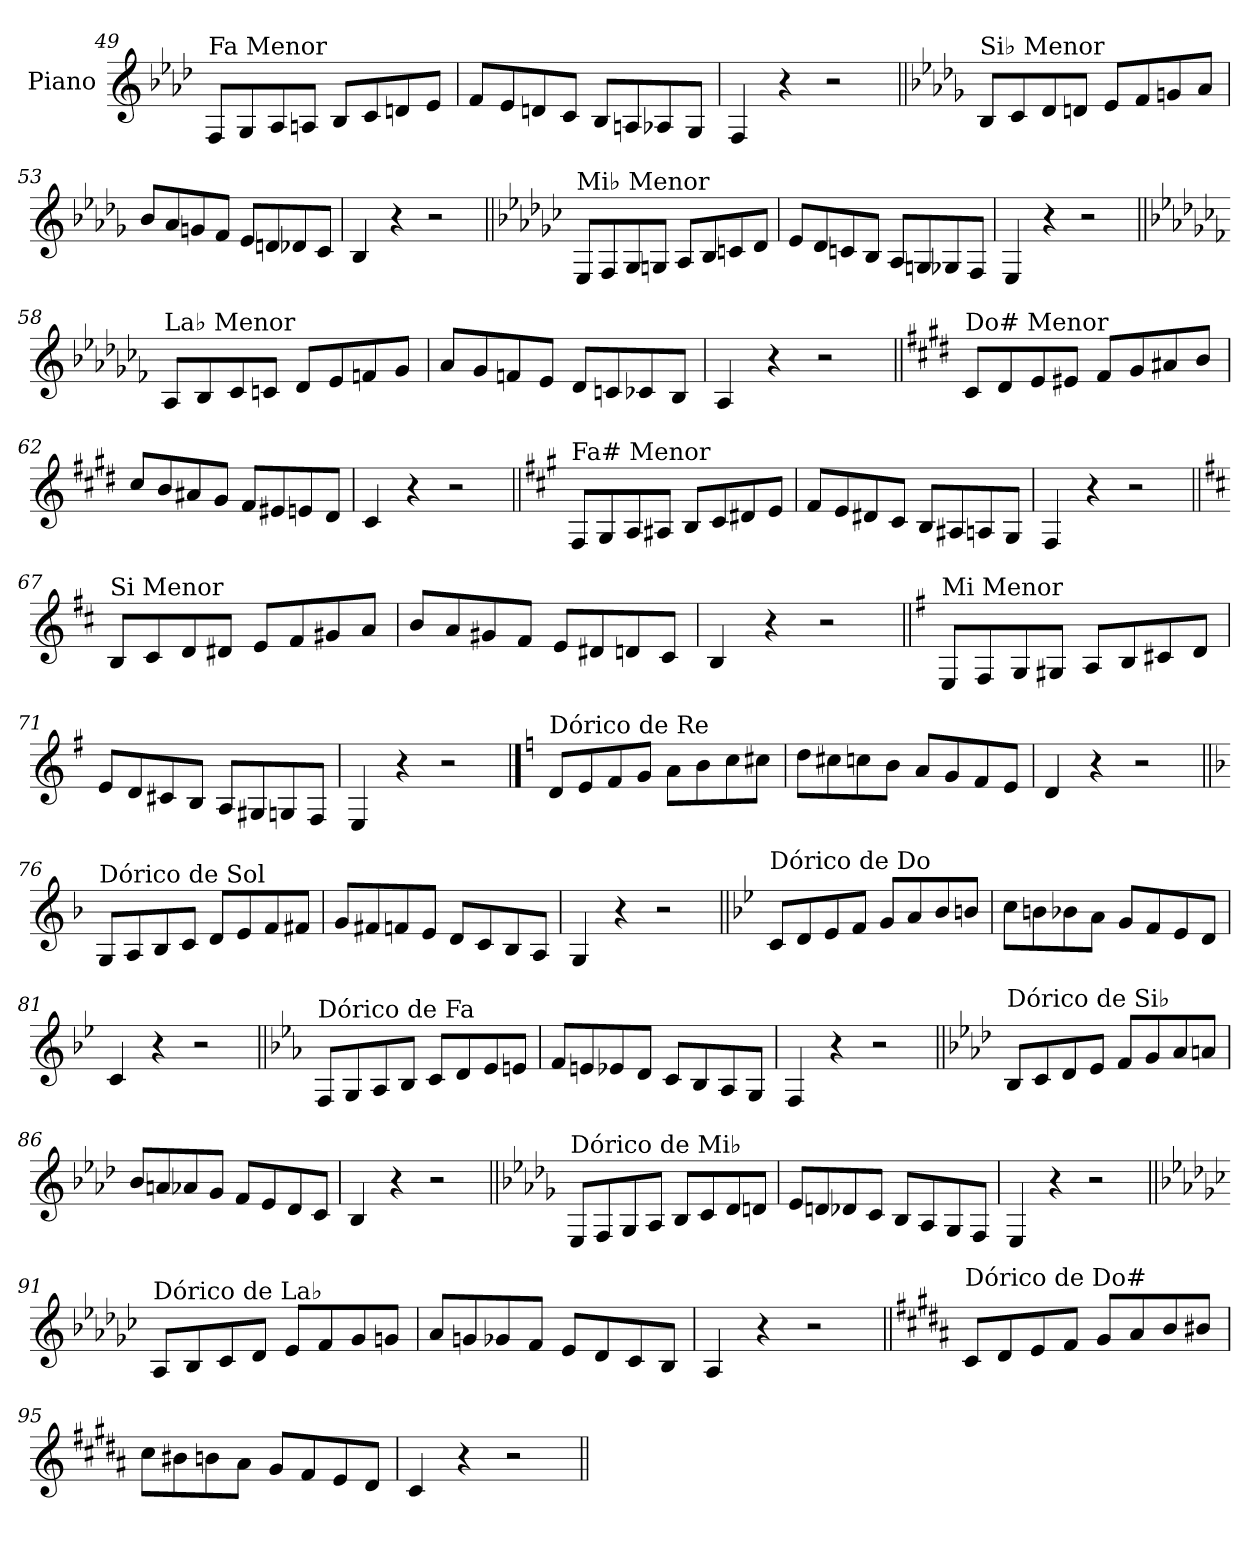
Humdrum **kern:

**kern
*part1
*staff1
*I"Piano
*I'Pno.
!!LO:LB:g=z
*clefG2
*k[b-e-a-d-]
=49
!LO:TX:a:t=Fa Menor
8F/L
8G/
8A-/
8An/J
8B-/L
8c/
8dn/
8e-/J
=50
8f/L
8e-/
8dn/
8c/J
8B-/L
8An/
8A-X/
8G/J
=51
4F/
4r
2r
=52||
*k[b-e-a-d-g-]
!LO:TX:a:t=Si♭ Menor
8B-/L
8c/
8d-/
8dn/J
8e-/L
8f/
8gn/
8a-/J
=53
8b-/L
8a-/
8gn/
8f/J
8e-/L
8dn/
8d-X/
8c/J
=54
4B-/
4r
2r
!!LO:LB:g=z
=55||
*k[b-e-a-d-g-c-]
!LO:TX:a:t=Mi♭ Menor
8E-/L
8F/
8G-/
8Gn/J
8A-/L
8B-/
8cn/
8d-/J
=56
8e-/L
8d-/
8cn/
8B-/J
8A-/L
8Gn/
8G-X/
8F/J
=57
4E-/
4r
2r
=58||
*k[b-e-a-d-g-c-f-]
!LO:TX:a:t=La♭ Menor
8A-/L
8B-/
8c-/
8cn/J
8d-/L
8e-/
8fn/
8g-/J
=59
8a-/L
8g-/
8fn/
8e-/J
8d-/L
8cn/
8c-X/
8B-/J
=60
4A-/
4r
2r
!!LO:LB:g=z
=61||
*k[f#c#g#d#]
!LO:TX:a:t=Do# Menor
8c#/L
8d#/
8e/
8e#X/J
8f#/L
8g#/
8a#X/
8b/J
=62
8cc#/L
8b/
8a#X/
8g#/J
8f#/L
8e#X/
8en/
8d#/J
=63
4c#/
4r
2r
=64||
*k[f#c#g#]
!LO:TX:a:t=Fa# Menor
8F#/L
8G#/
8A/
8A#X/J
8B/L
8c#/
8d#X/
8e/J
=65
8f#/L
8e/
8d#X/
8c#/J
8B/L
8A#X/
8An/
8G#/J
=66
4F#/
4r
2r
!!LO:LB:g=z
=67||
*k[f#c#]
!LO:TX:a:t=Si Menor
8B/L
8c#/
8d/
8d#X/J
8e/L
8f#/
8g#X/
8a/J
=68
8b/L
8a/
8g#X/
8f#/J
8e/L
8d#X/
8dn/
8c#/J
=69
4B/
4r
2r
=70||
*k[f#]
!LO:TX:a:t=Mi Menor
8E/L
8F#/
8G/
8G#X/J
8A/L
8B/
8c#X/
8d/J
=71
8e/L
8d/
8c#X/
8B/J
8A/L
8G#X/
8Gn/
8F#/J
=72
4E/
4r
2r
!!LO:PB:g=z
==73
*k[]
!LO:TX:a:t=Dórico de Re
8d/L
8e/
8f/
8g/J
8a\L
8b\
8cc\
8cc#X\J
=74
8dd\L
8cc#X\
8ccn\
8b\J
8a/L
8g/
8f/
8e/J
=75
4d/
4r
2r
=76||
*k[b-]
!LO:TX:a:t=Dórico de Sol
8G/L
8A/
8B-/
8c/J
8d/L
8e/
8f/
8f#X/J
=77
8g/L
8f#X/
8fn/
8e/J
8d/L
8c/
8B-/
8A/J
=78
4G/
4r
2r
!!LO:LB:g=z
=79||
*k[b-e-]
!LO:TX:a:t=Dórico de Do
8c/L
8d/
8e-/
8f/J
8g/L
8a/
8b-/
8bn/J
=80
8cc\L
8bn\
8b-X\
8a\J
8g/L
8f/
8e-/
8d/J
=81
4c/
4r
2r
=82||
*k[b-e-a-]
!LO:TX:a:t=Dórico de Fa
8F/L
8G/
8A-/
8B-/J
8c/L
8d/
8e-/
8en/J
=83
8f/L
8en/
8e-X/
8d/J
8c/L
8B-/
8A-/
8G/J
=84
4F/
4r
2r
!!LO:LB:g=z
=85||
*k[b-e-a-d-]
!LO:TX:a:t=Dórico de Si♭
8B-/L
8c/
8d-/
8e-/J
8f/L
8g/
8a-/
8an/J
=86
8b-/L
8an/
8a-X/
8g/J
8f/L
8e-/
8d-/
8c/J
=87
4B-/
4r
2r
=88||
*k[b-e-a-d-g-]
!LO:TX:a:t=Dórico de Mi♭
8E-/L
8F/
8G-/
8A-/J
8B-/L
8c/
8d-/
8dn/J
=89
8e-/L
8dn/
8d-X/
8c/J
8B-/L
8A-/
8G-/
8F/J
=90
4E-/
4r
2r
!!LO:LB:g=z
=91||
*k[b-e-a-d-g-c-]
!LO:TX:a:t=Dórico de La♭
8A-/L
8B-/
8c-/
8d-/J
8e-/L
8f/
8g-/
8gn/J
=92
8a-/L
8gn/
8g-X/
8f/J
8e-/L
8d-/
8c-/
8B-/J
=93
4A-/
4r
2r
=94||
*k[f#c#g#d#a#]
!LO:TX:a:t=Dórico de Do#
8c#/L
8d#/
8e/
8f#/J
8g#/L
8a#/
8b/
8b#X/J
=95
8cc#\L
8b#X\
8bn\
8a#\J
8g#/L
8f#/
8e/
8d#/J
=96
4c#/
4r
2r
=||
*-
